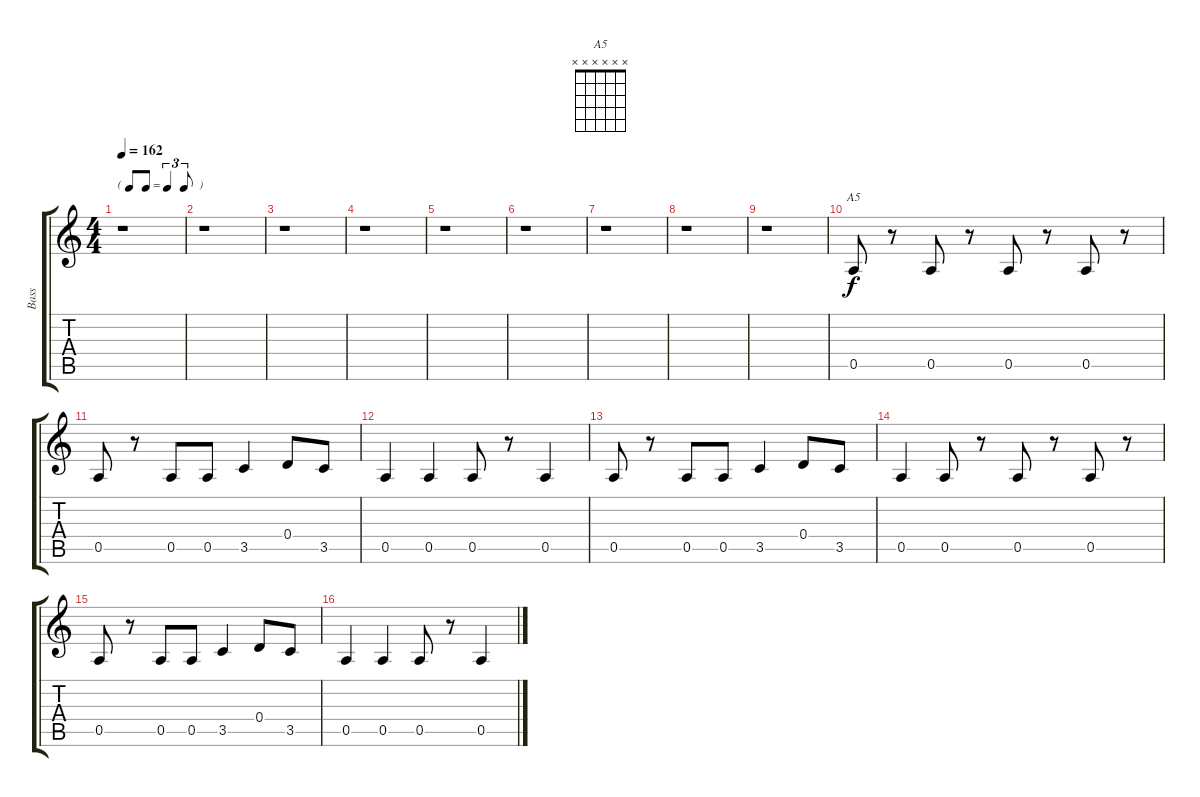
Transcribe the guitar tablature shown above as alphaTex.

\track ("Bass" "Bass") {instrument electricbassfinger}
\staff {score tabs}
\tuning (E4 B3 G3 D3 A2 E2) {hide}
\chord ("A5" x x x x x x)
\ts (4 4)
\tf triplet8th
\tempo 162
\clef g2
\ks c
r.1{dy f} |
r.1 |
r.1 |
r.1 |
r.1 |
r.1 |
r.1 |
r.1 |
r.1 |
0.5.8{ch "A5"} r.8 0.5.8 r.8 0.5.8 r.8 0.5.8 r.8 |
0.5.8 r.8 0.5.8 0.5.8 3.5.4 0.4.8 3.5.8 |
0.5.4 0.5.4 0.5.8 r.8 0.5.4 |
0.5.8 r.8 0.5.8 0.5.8 3.5.4 0.4.8 3.5.8 |
0.5.4 0.5.8 r.8 0.5.8 r.8 0.5.8 r.8 |
0.5.8 r.8 0.5.8 0.5.8 3.5.4 0.4.8 3.5.8 |
0.5.4 0.5.4 0.5.8 r.8 0.5.4
